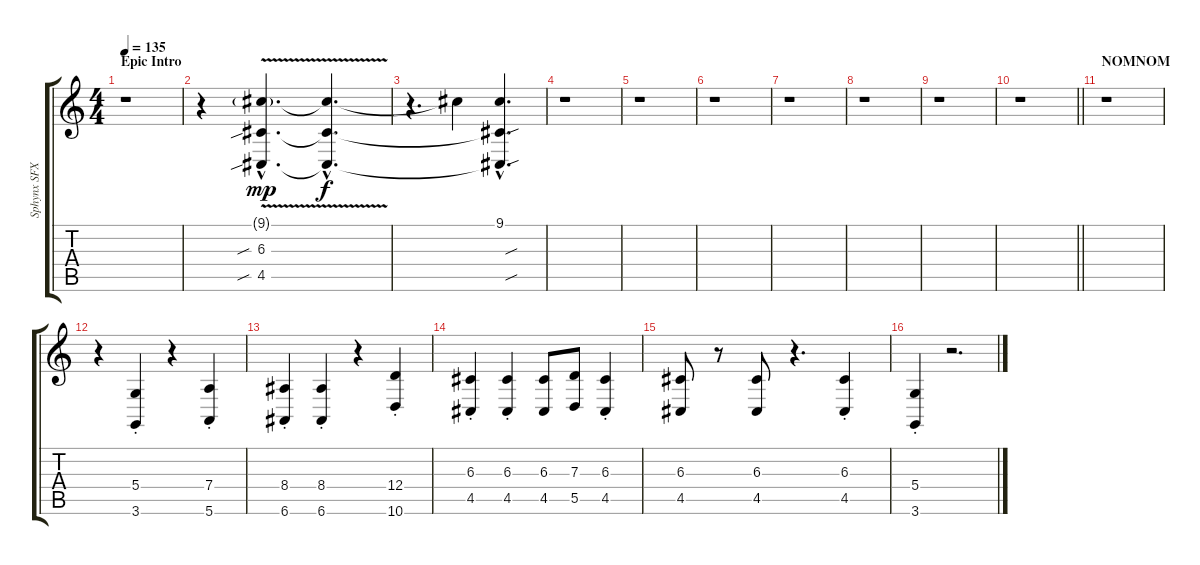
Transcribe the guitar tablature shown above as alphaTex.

\track ("Sphynx SFX and Addon Vocals" "Sphynx SFX") {instrument choiraahs}
\staff {score tabs}
\tuning (E4 B3 G3 D3 A2 E2) {hide}
\ts (4 4)
\section ("" "Epic Intro")
\tempo 135
\clef g2
\ks c
r.1{dy mp instrument choiraahs} |
r.4 (9.1{g hac} 6.3{v sib hac} 4.5{v sib hac}).4{d balance 4} (9.1{hac t} 6.3{hac t} 4.5{hac t}).4{d dy f} |
r.4{d balance 7} 9.1{t}.4{balance 10} (9.1{hac} 6.3{sou hac t} 4.5{sou hac t}).4{d balance 12} |
r.1 |
r.1 |
r.1 |
r.1 |
r.1 |
r.1 |
\barLineRight lightlight
r.1 |
\section ("" "NOMNOM")
r.1 |
r.4 (5.4{st} 3.6{st}).4 r.4 (7.4{st} 5.6{st}).4 |
(8.4{st} 6.6{st}).4 (8.4{st} 6.6{st}).4 r.4 (12.4{st} 10.6{st}).4 |
(6.3{st} 4.5{st}).4 (6.3{st} 4.5{st}).4 (6.3 4.5).8 (7.3 5.5).8 (6.3{st} 4.5{st}).4 |
(6.3 4.5).8 r.8 (6.3 4.5).8 r.4{d} (6.3{st} 4.5{st}).4 |
(5.4{st} 3.6{st}).4 r.2{d}
